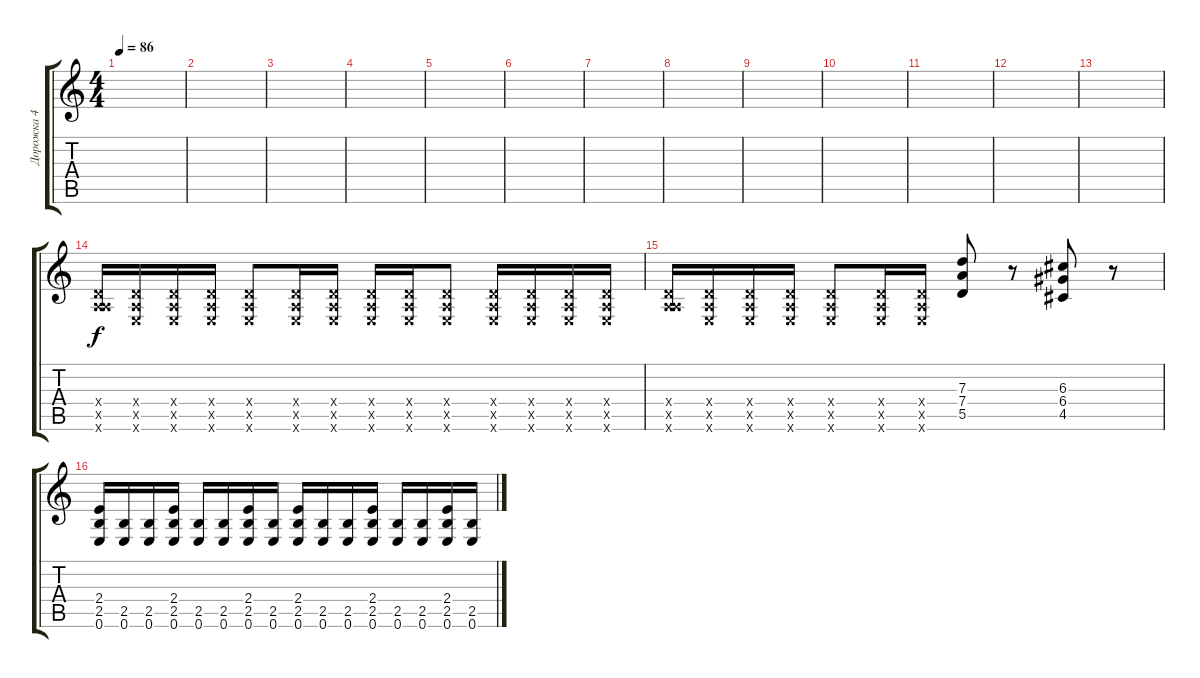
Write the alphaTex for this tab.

\track ("Дорожка 4" "Дорожка 4") {instrument overdrivenguitar}
\staff {score tabs}
\tuning (E4 B3 G3 D3 A2 E2) {hide}
\ts (4 4)
\tempo 86
\clef g2
\ks c
|
|
|
|
|
|
|
|
|
|
|
|
|
(0.4{x} 0.5{x} 5.6{x}).16 (0.4{x} 0.5{x} 0.6{x}).16 (0.4{x} 0.5{x} 0.6{x}).16 (0.4{x} 0.5{x} 0.6{x}).16 (0.4{x} 0.5{x} 0.6{x}).8 (0.4{x} 0.5{x} 0.6{x}).16 (0.4{x} 0.5{x} 0.6{x}).16 (0.4{x} 0.5{x} 0.6{x}).16 (0.4{x} 0.5{x} 0.6{x}).16 (0.4{x} 0.5{x} 0.6{x}).8 (0.4{x} 0.5{x} 0.6{x}).16 (0.4{x} 0.5{x} 0.6{x}).16 (0.4{x} 0.5{x} 0.6{x}).16 (0.4{x} 0.5{x} 0.6{x}).16 |
(0.4{x} 0.5{x} 5.6{x}).16 (0.4{x} 0.5{x} 0.6{x}).16 (0.4{x} 0.5{x} 0.6{x}).16 (0.4{x} 0.5{x} 0.6{x}).16 (0.4{x} 0.5{x} 0.6{x}).8 (0.4{x} 0.5{x} 0.6{x}).16 (0.4{x} 0.5{x} 0.6{x}).16 (7.3 7.4 5.5).8 r.8 (6.3 6.4 4.5).8 r.8 |
(2.4 2.5 0.6).16 (2.5 0.6).16 (2.5 0.6).16 (2.4 2.5 0.6).16 (2.5 0.6).16 (2.5 0.6).16 (2.4 2.5 0.6).16 (2.5 0.6).16 (2.4 2.5 0.6).16 (2.5 0.6).16 (2.5 0.6).16 (2.4 2.5 0.6).16 (2.5 0.6).16 (2.5 0.6).16 (2.4 2.5 0.6).16 (2.5 0.6).16
